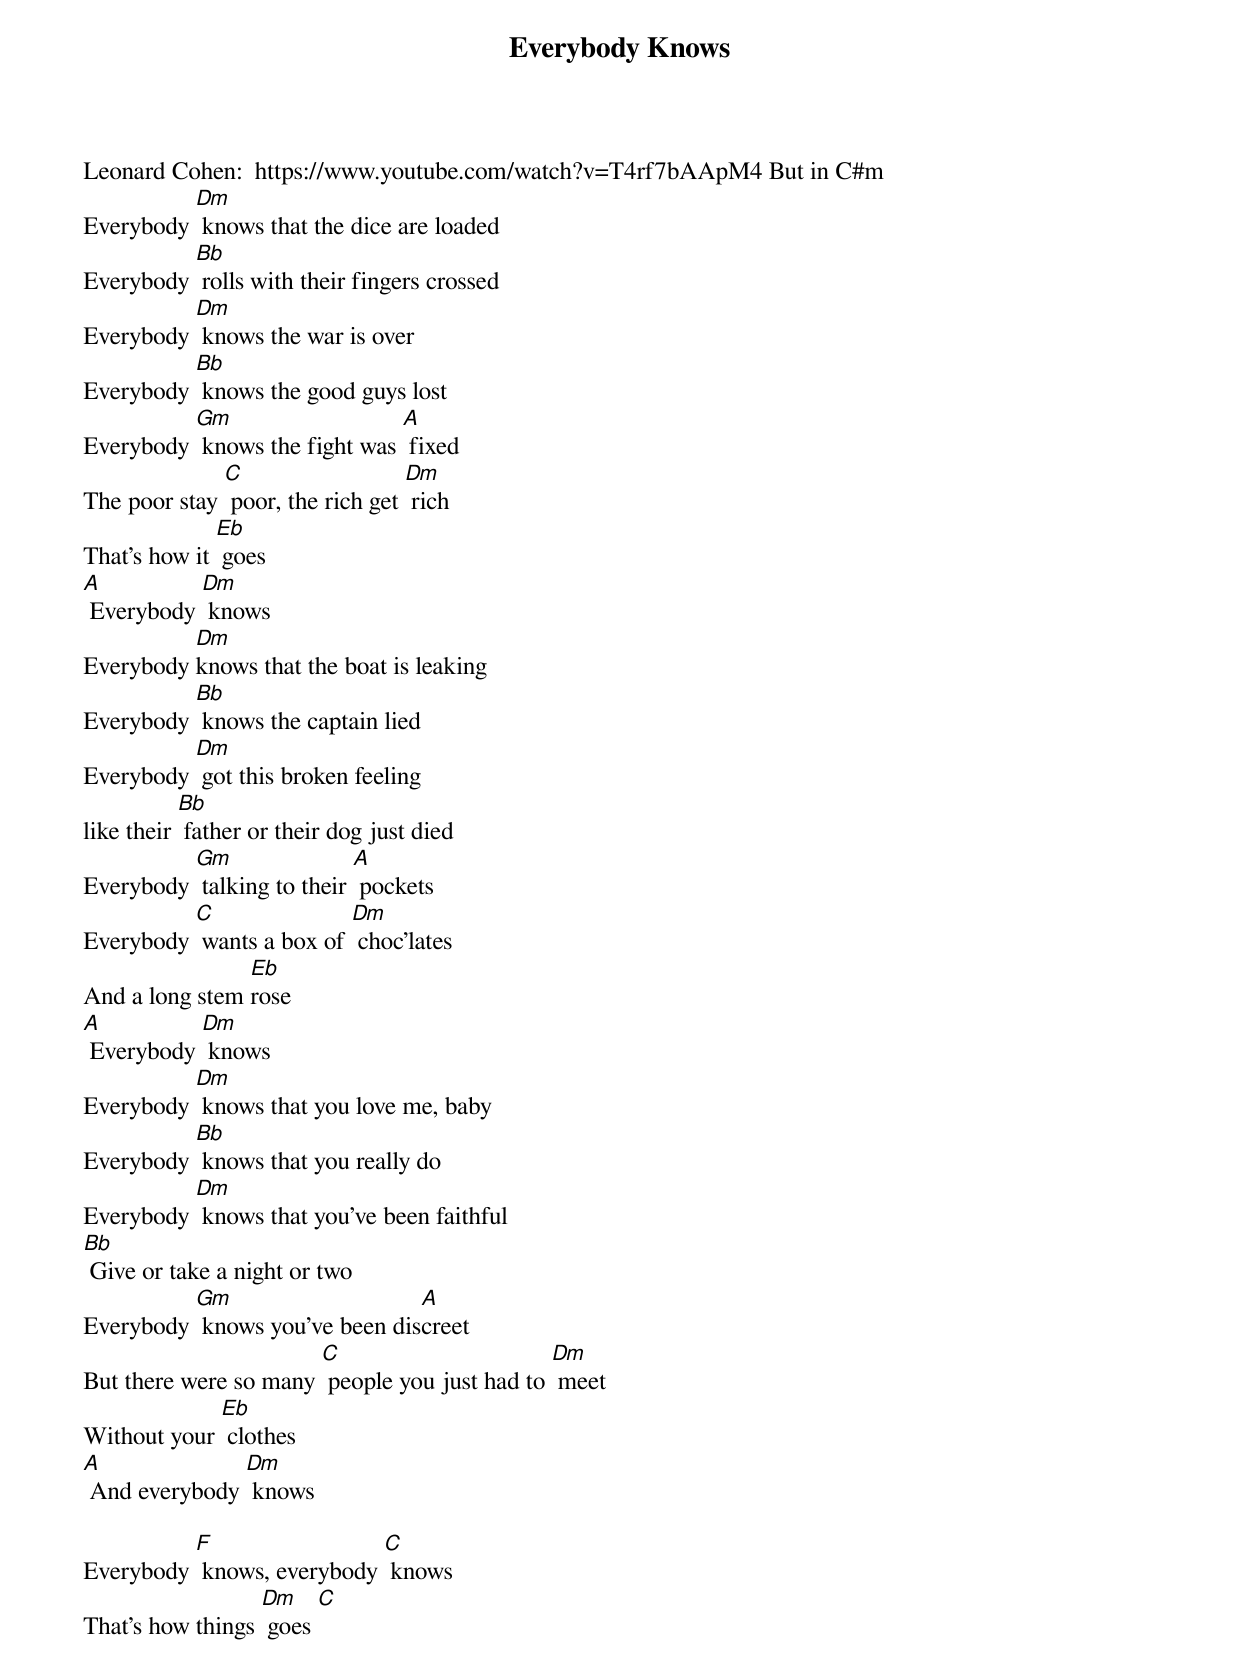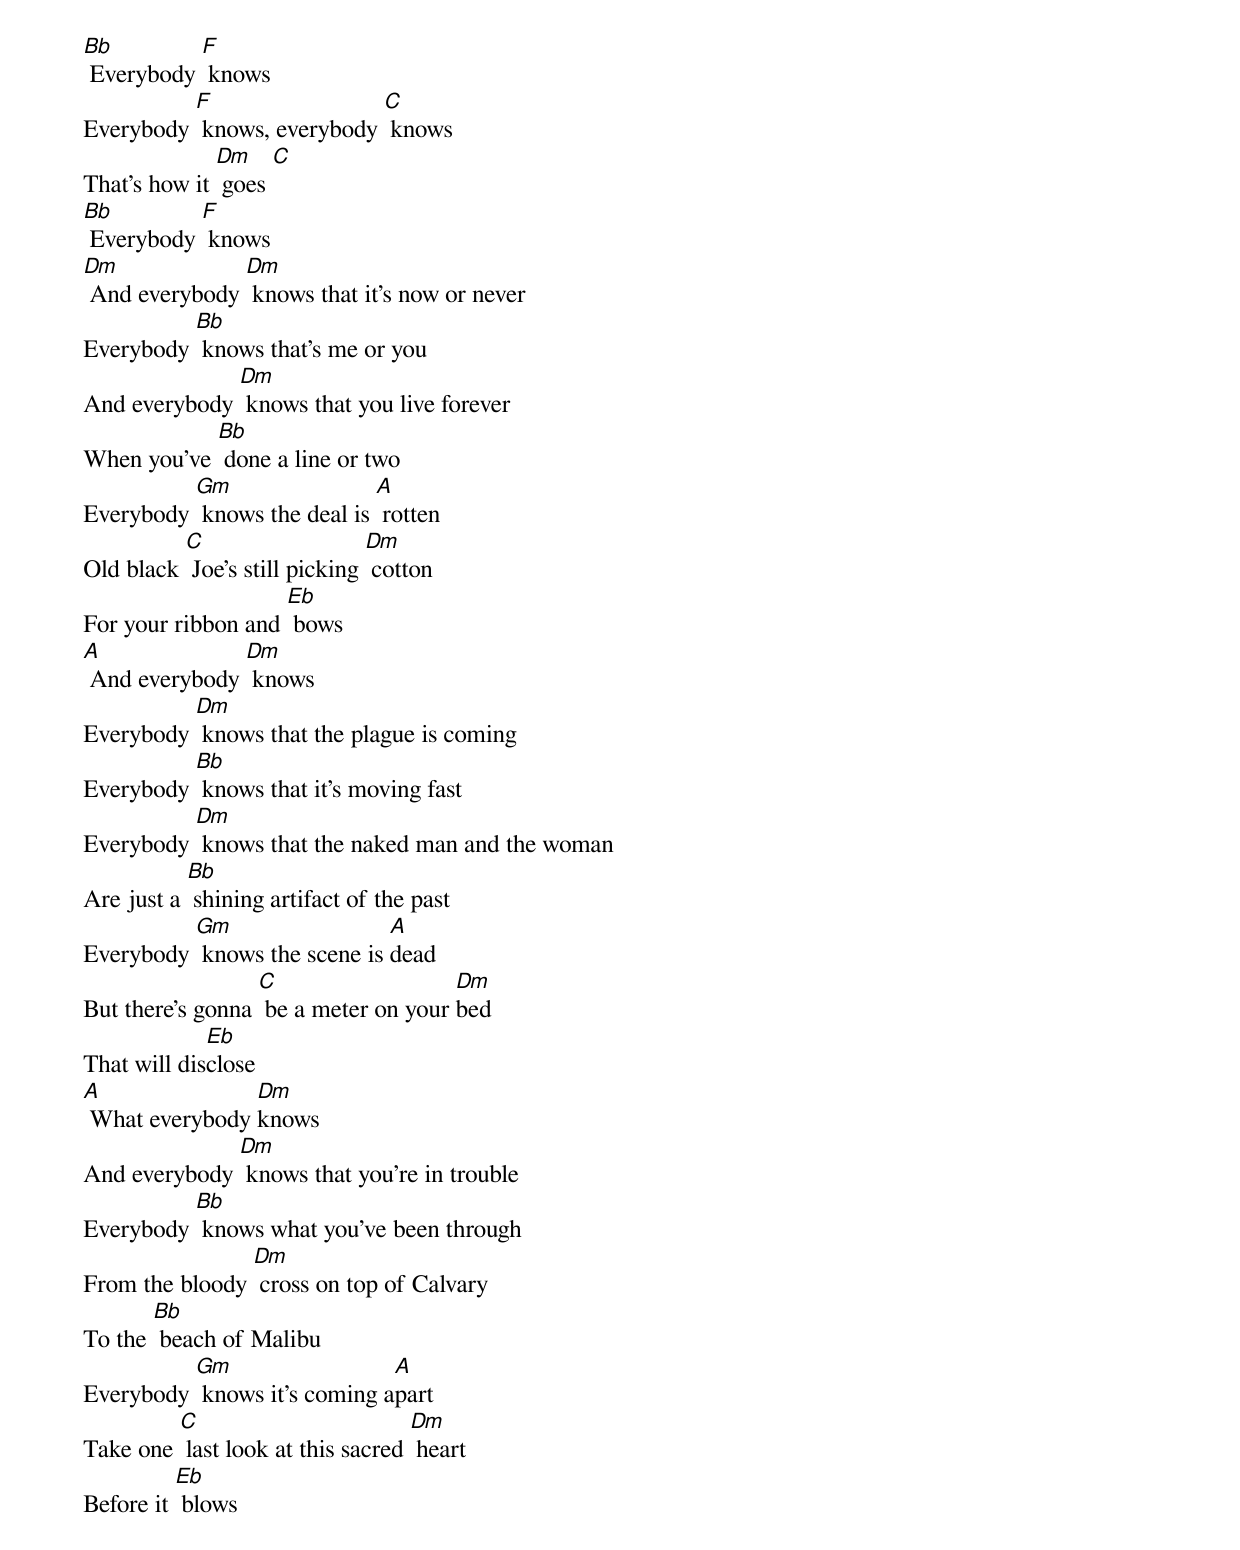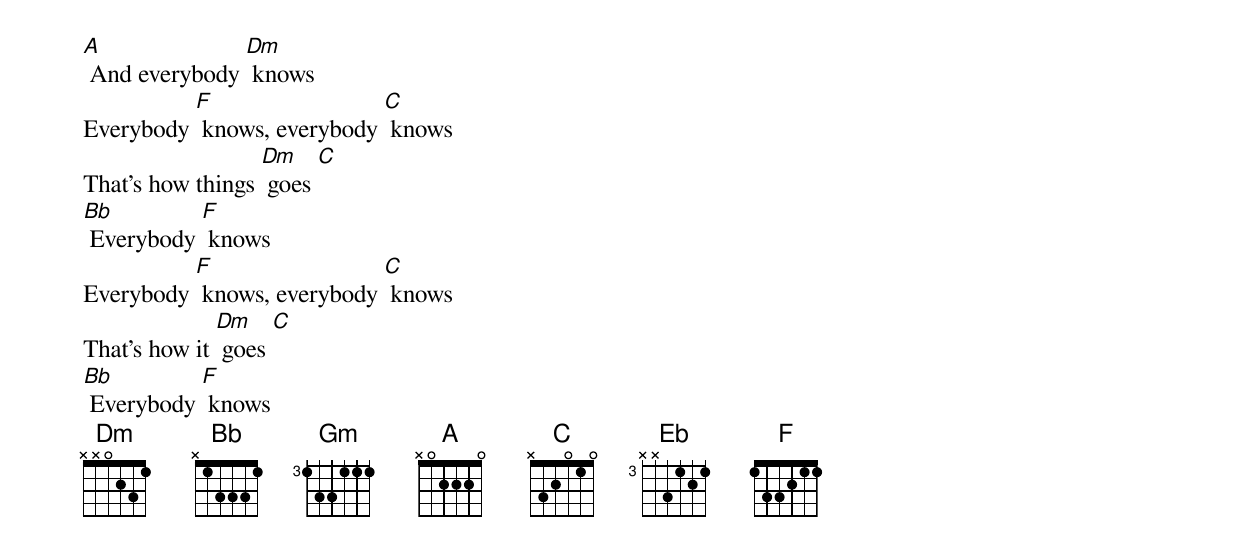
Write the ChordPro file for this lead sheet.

{t: Everybody Knows }
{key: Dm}
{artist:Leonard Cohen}
Leonard Cohen:  https://www.youtube.com/watch?v=T4rf7bAApM4 But in C#m
Everybody [Dm] knows that the dice are loaded
Everybody [Bb] rolls with their fingers crossed
Everybody [Dm] knows the war is over
Everybody [Bb] knows the good guys lost
Everybody [Gm] knows the fight was [A] fixed
The poor stay [C] poor, the rich get [Dm] rich
That's how it [Eb] goes
[A] Everybody [Dm] knows
{c: }
Everybody [Dm]knows that the boat is leaking
Everybody [Bb] knows the captain lied
Everybody [Dm] got this broken feeling
like their [Bb] father or their dog just died
Everybody [Gm] talking to their [A] pockets
Everybody [C] wants a box of [Dm] choc'lates
And a long stem [Eb]rose
[A] Everybody [Dm] knows
{c: }
Everybody [Dm] knows that you love me, baby
Everybody [Bb] knows that you really do
Everybody [Dm] knows that you've been faithful
[Bb] Give or take a night or two
Everybody [Gm] knows you've been dis[A]creet
But there were so many [C] people you just had to [Dm] meet
Without your [Eb] clothes
[A] And everybody [Dm] knows
{c: }

Everybody [F] knows, everybody [C] knows
That's how things [Dm] goes [C]
[Bb] Everybody [F] knows
Everybody [F] knows, everybody [C] knows
That's how it [Dm] goes [C]
[Bb] Everybody [F] knows
{c: }
[Dm] And everybody [Dm] knows that it's now or never
Everybody [Bb] knows that's me or you
And everybody [Dm] knows that you live forever
When you've [Bb] done a line or two
Everybody [Gm] knows the deal is [A] rotten
Old black [C] Joe's still picking [Dm] cotton
For your ribbon and [Eb] bows
[A] And everybody [Dm] knows
{c: }
Everybody [Dm] knows that the plague is coming
Everybody [Bb] knows that it's moving fast
Everybody [Dm] knows that the naked man and the woman
Are just a [Bb] shining artifact of the past
Everybody [Gm] knows the scene is [A]dead
But there's gonna [C] be a meter on your [Dm]bed
That will dis[Eb]close
[A] What everybody [Dm]knows
{c: }
And everybody [Dm] knows that you're in trouble
Everybody [Bb] knows what you've been through
From the bloody [Dm] cross on top of Calvary
To the [Bb] beach of Malibu
Everybody [Gm] knows it's coming a[A]part
Take one [C] last look at this sacred [Dm] heart
Before it [Eb] blows
[A] And everybody [Dm] knows
{c: }
Everybody [F] knows, everybody [C] knows
That's how things [Dm] goes [C]
[Bb] Everybody [F] knows
Everybody [F] knows, everybody [C] knows
That's how it [Dm] goes [C]
[Bb] Everybody [F] knows
